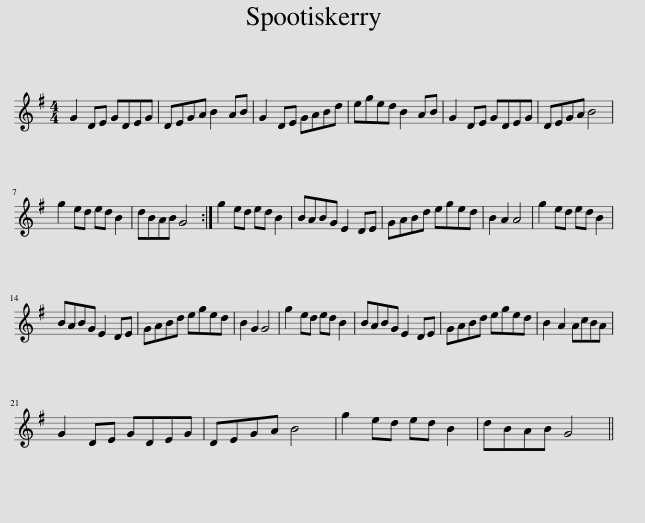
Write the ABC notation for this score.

X:1
L:1/8
M:4/4
I:linebreak $
K:G
V:1 treble
V:1
 G2 DE GDEG | DEGA B2 AB | G2 DE GABd | eged B2 AB | G2 DE GDEG | %5
 DEGA B4 |$ g2 ed ed B2 | dBAB G4 :| g2 ed ed B2 | BABG E2 DE | %10
 GABd eged | B2 A2 A4 | g2 ed ed B2 |$ BABG E2 DE | GABd eged | %15
 B2 G2 G4 | g2 ed ed B2 | BABG E2 DE | GABd eged | B2 A2 AcBA |$ %20
 G2 DE GDEG | DEGA B4 | g2 ed ed B2 | dBAB G4 || %24
